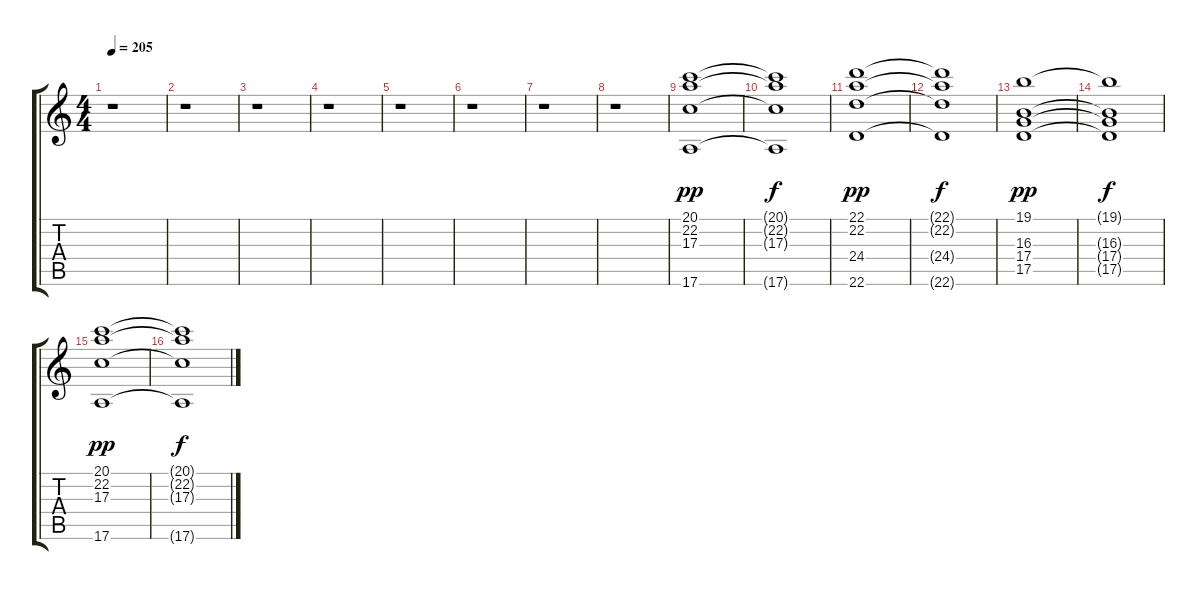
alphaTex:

\track "" {instrument synthstrings1}
\staff {score tabs}
\tuning (E4 B3 G3 D3 A2 E2) {hide}
\ts (4 4)
\tempo 205
\clef g2
\ks c
r.1{dy f} |
r.1 |
r.1 |
r.1 |
r.1 |
r.1 |
r.1 |
r.1 |
(20.1 22.2 17.3 17.6).1{dy pp} |
(20.1{t} 22.2{t} 17.3{t} 17.6{t}).1{dy f} |
(22.1 22.2 24.4 22.6).1{dy pp} |
(22.1{t} 22.2{t} 24.4{t} 22.6{t}).1{dy f} |
(19.1 16.3 17.4 17.5).1{dy pp} |
(19.1{t} 16.3{t} 17.4{t} 17.5{t}).1{dy f} |
(20.1 22.2 17.3 17.6).1{dy pp} |
(20.1{t} 22.2{t} 17.3{t} 17.6{t}).1{dy f}
